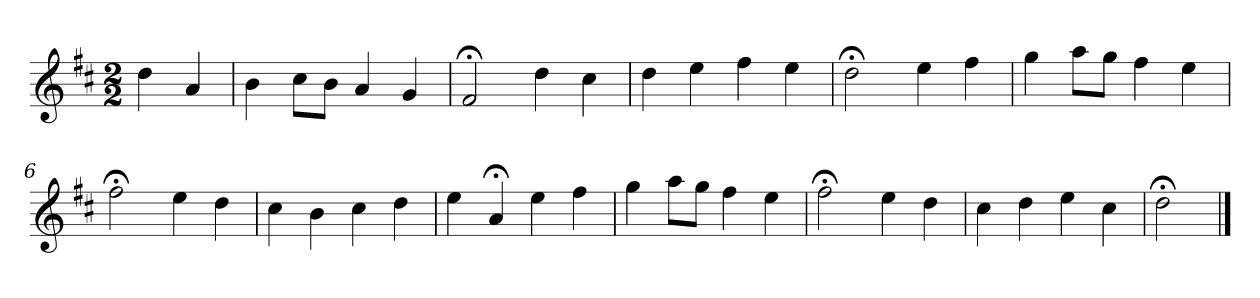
**kern
*part1
*staff1
*k[f#c#]
*D:
*M2/2
*MM120
=
4dd
4a
=1
4b
8cc#L
8bJ
4a
4g
=2
2f#;<
4dd
4cc#
=3
4dd
4ee
4ff#
4ee
=4
2dd;<
4ee
4ff#
=5
4gg
8aaL
8ggJ
4ff#
4ee
=6
2ff#;<
4ee
4dd
=7
4cc#
4b
4cc#
4dd
=8
4ee
4a;<
4ee
4ff#
=9
4gg
8aaL
8ggJ
4ff#
4ee
=10
2ff#;<
4ee
4dd
=11
4cc#
4dd
4ee
4cc#
=12
2dd;<
==
*-
